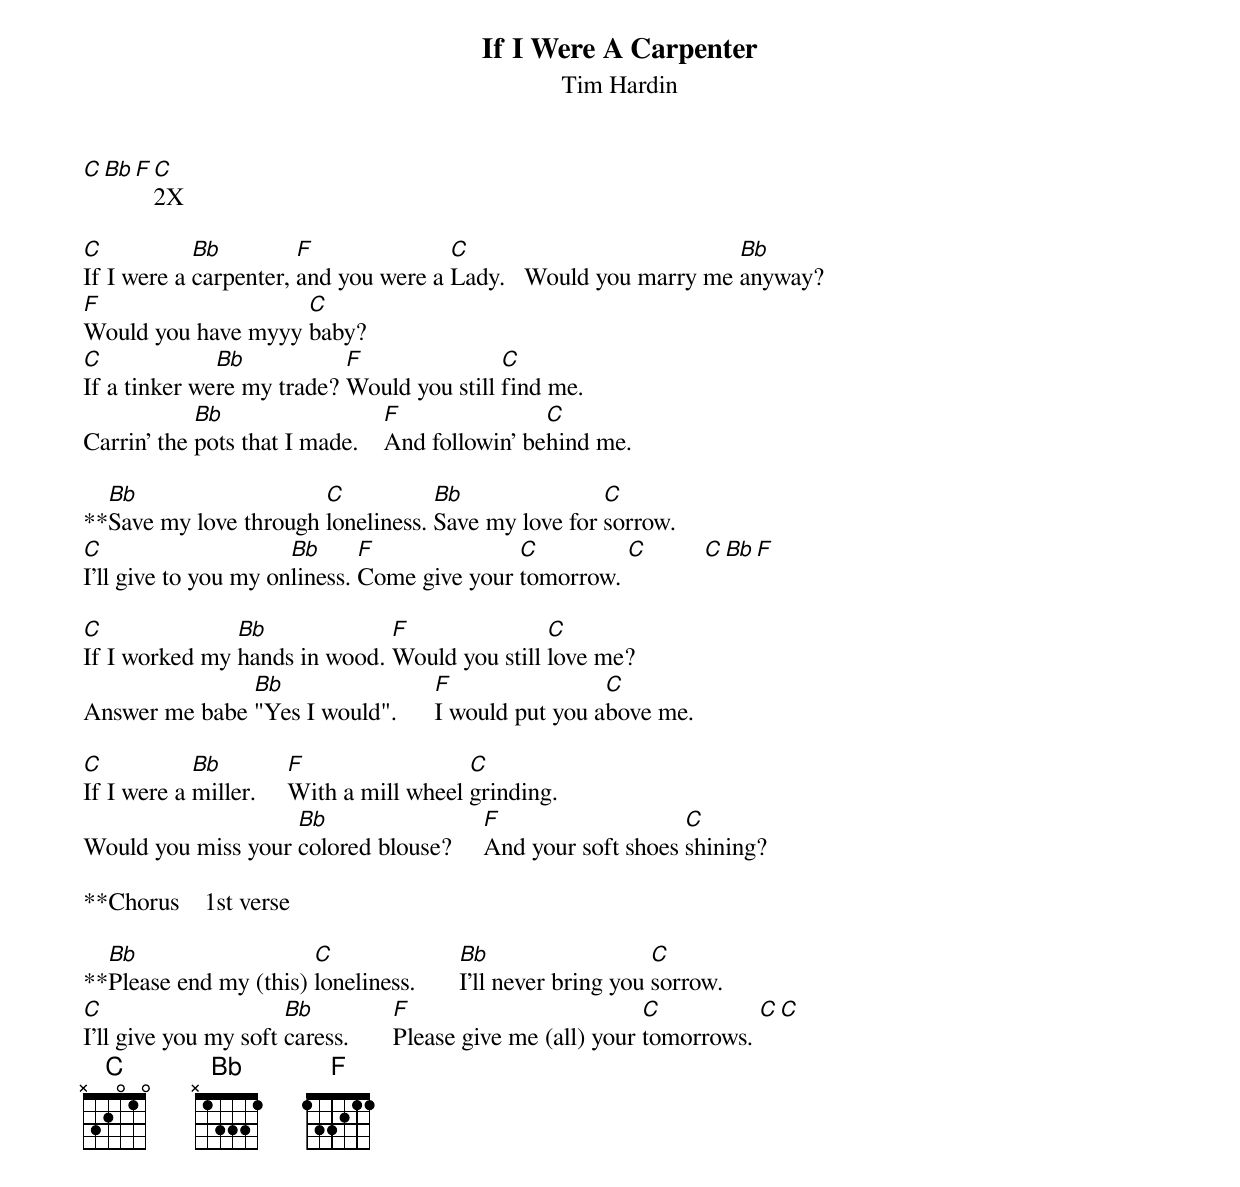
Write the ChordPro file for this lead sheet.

{title:If I Were A Carpenter}
{subtitle:Tim Hardin}
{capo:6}
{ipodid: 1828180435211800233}
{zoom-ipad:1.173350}
[C][Bb][F][C]2X

[C]If I were a [Bb]carpenter, [F]and you were a [C]Lady.   Would you marry me [Bb]anyway?
[F]Would you have myyy [C]baby?
[C]If a tinker we[Bb]re my trade? [F]Would you still [C]find me.
Carrin' the [Bb]pots that I made.    [F]And followin' be[C]hind me.

**[Bb]Save my love through [C]loneliness. [Bb]Save my love for [C]sorrow.
[C]I'll give to you my on[Bb]liness. [F]Come give your [C]tomorrow. [C]         [C][Bb][F]

[C]If I worked my [Bb]hands in wood. [F]Would you still [C]love me?
Answer me babe [Bb]"Yes I would".      [F]I would put you a[C]bove me.

[C]If I were a [Bb]miller.     [F]With a mill wheel [C]grinding.
Would you miss your [Bb]colored blouse?     [F]And your soft shoes [C]shining?

**Chorus    1st verse

**[Bb]Please end my (this) [C]loneliness.       [Bb]I'll never bring you [C]sorrow.
[C]I'll give you my soft [Bb]caress.       [F]Please give me (all) your [C]tomorrows. [C][C]
